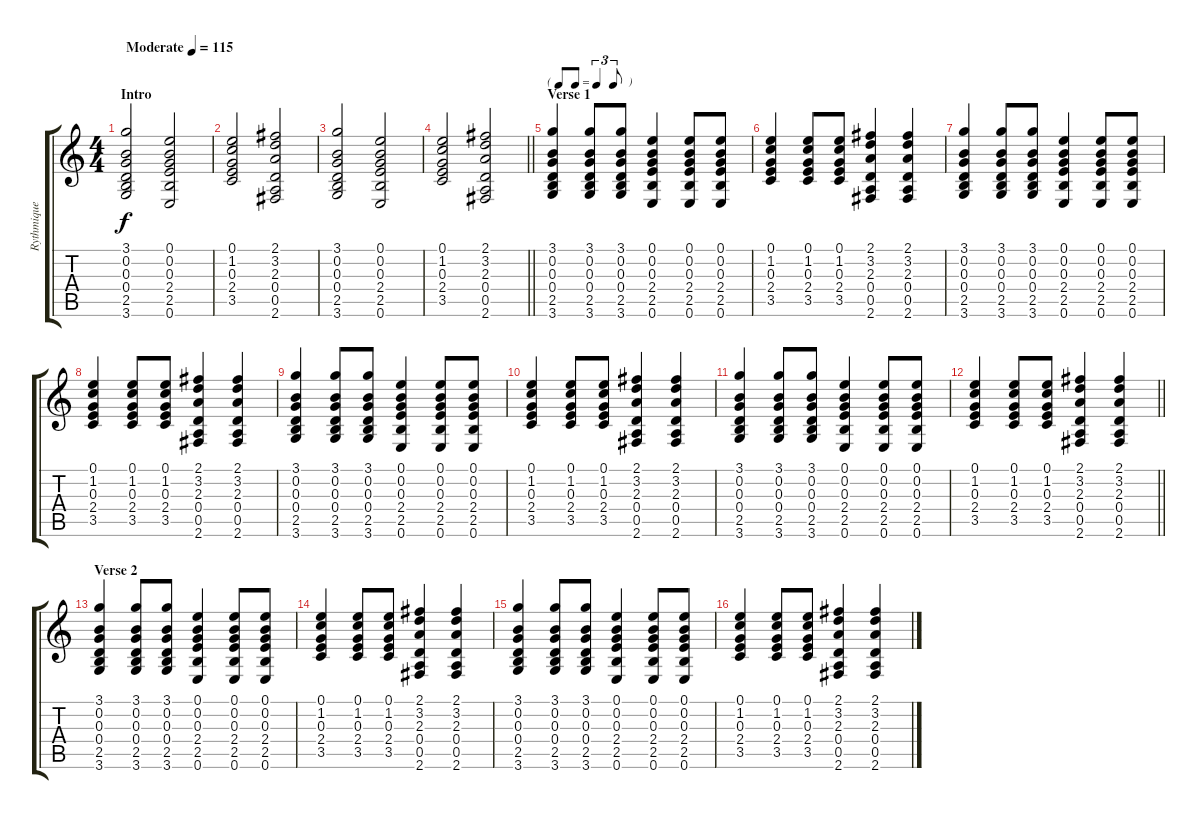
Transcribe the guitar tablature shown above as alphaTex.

\track ("Rythmique" "Rythmique") {instrument acousticguitarsteel}
\staff {score tabs}
\tuning (E4 B3 G3 D3 A2 E2) {hide}
\ts (4 4)
\section ("" "Intro")
\tempo (115 "Moderate")
\clef g2
\ks c
(3.1 0.2 0.3 0.4 2.5 3.6).2{dy f instrument acousticguitarsteel} (0.1 0.2 0.3 2.4 2.5 0.6).2 |
(0.1 1.2 0.3 2.4 3.5).2 (2.1 3.2 2.3 0.4 0.5 2.6).2 |
(3.1 0.2 0.3 0.4 2.5 3.6).2 (0.1 0.2 0.3 2.4 2.5 0.6).2 |
\barLineRight lightlight
(0.1 1.2 0.3 2.4 3.5).2 (2.1 3.2 2.3 0.4 0.5 2.6).2 |
\tf triplet8th
\section ("" "Verse 1")
(3.1 0.2 0.3 0.4 2.5 3.6).4 (3.1 0.2 0.3 0.4 2.5 3.6).8 (3.1 0.2 0.3 0.4 2.5 3.6).8 (0.1 0.2 0.3 2.4 2.5 0.6).4 (0.1 0.2 0.3 2.4 2.5 0.6).8 (0.1 0.2 0.3 2.4 2.5 0.6).8 |
(0.1 1.2 0.3 2.4 3.5).4 (0.1 1.2 0.3 2.4 3.5).8 (0.1 1.2 0.3 2.4 3.5).8 (2.1 3.2 2.3 0.4 0.5 2.6).4 (2.1 3.2 2.3 0.4 0.5 2.6).4 |
(3.1 0.2 0.3 0.4 2.5 3.6).4 (3.1 0.2 0.3 0.4 2.5 3.6).8 (3.1 0.2 0.3 0.4 2.5 3.6).8 (0.1 0.2 0.3 2.4 2.5 0.6).4 (0.1 0.2 0.3 2.4 2.5 0.6).8 (0.1 0.2 0.3 2.4 2.5 0.6).8 |
(0.1 1.2 0.3 2.4 3.5).4 (0.1 1.2 0.3 2.4 3.5).8 (0.1 1.2 0.3 2.4 3.5).8 (2.1 3.2 2.3 0.4 0.5 2.6).4 (2.1 3.2 2.3 0.4 0.5 2.6).4 |
(3.1 0.2 0.3 0.4 2.5 3.6).4 (3.1 0.2 0.3 0.4 2.5 3.6).8 (3.1 0.2 0.3 0.4 2.5 3.6).8 (0.1 0.2 0.3 2.4 2.5 0.6).4 (0.1 0.2 0.3 2.4 2.5 0.6).8 (0.1 0.2 0.3 2.4 2.5 0.6).8 |
(0.1 1.2 0.3 2.4 3.5).4 (0.1 1.2 0.3 2.4 3.5).8 (0.1 1.2 0.3 2.4 3.5).8 (2.1 3.2 2.3 0.4 0.5 2.6).4 (2.1 3.2 2.3 0.4 0.5 2.6).4 |
(3.1 0.2 0.3 0.4 2.5 3.6).4 (3.1 0.2 0.3 0.4 2.5 3.6).8 (3.1 0.2 0.3 0.4 2.5 3.6).8 (0.1 0.2 0.3 2.4 2.5 0.6).4 (0.1 0.2 0.3 2.4 2.5 0.6).8 (0.1 0.2 0.3 2.4 2.5 0.6).8 |
\barLineRight lightlight
(0.1 1.2 0.3 2.4 3.5).4 (0.1 1.2 0.3 2.4 3.5).8 (0.1 1.2 0.3 2.4 3.5).8 (2.1 3.2 2.3 0.4 0.5 2.6).4 (2.1 3.2 2.3 0.4 0.5 2.6).4 |
\section ("" "Verse 2")
(3.1 0.2 0.3 0.4 2.5 3.6).4 (3.1 0.2 0.3 0.4 2.5 3.6).8 (3.1 0.2 0.3 0.4 2.5 3.6).8 (0.1 0.2 0.3 2.4 2.5 0.6).4 (0.1 0.2 0.3 2.4 2.5 0.6).8 (0.1 0.2 0.3 2.4 2.5 0.6).8 |
(0.1 1.2 0.3 2.4 3.5).4 (0.1 1.2 0.3 2.4 3.5).8 (0.1 1.2 0.3 2.4 3.5).8 (2.1 3.2 2.3 0.4 0.5 2.6).4 (2.1 3.2 2.3 0.4 0.5 2.6).4 |
(3.1 0.2 0.3 0.4 2.5 3.6).4 (3.1 0.2 0.3 0.4 2.5 3.6).8 (3.1 0.2 0.3 0.4 2.5 3.6).8 (0.1 0.2 0.3 2.4 2.5 0.6).4 (0.1 0.2 0.3 2.4 2.5 0.6).8 (0.1 0.2 0.3 2.4 2.5 0.6).8 |
(0.1 1.2 0.3 2.4 3.5).4 (0.1 1.2 0.3 2.4 3.5).8 (0.1 1.2 0.3 2.4 3.5).8 (2.1 3.2 2.3 0.4 0.5 2.6).4 (2.1 3.2 2.3 0.4 0.5 2.6).4
